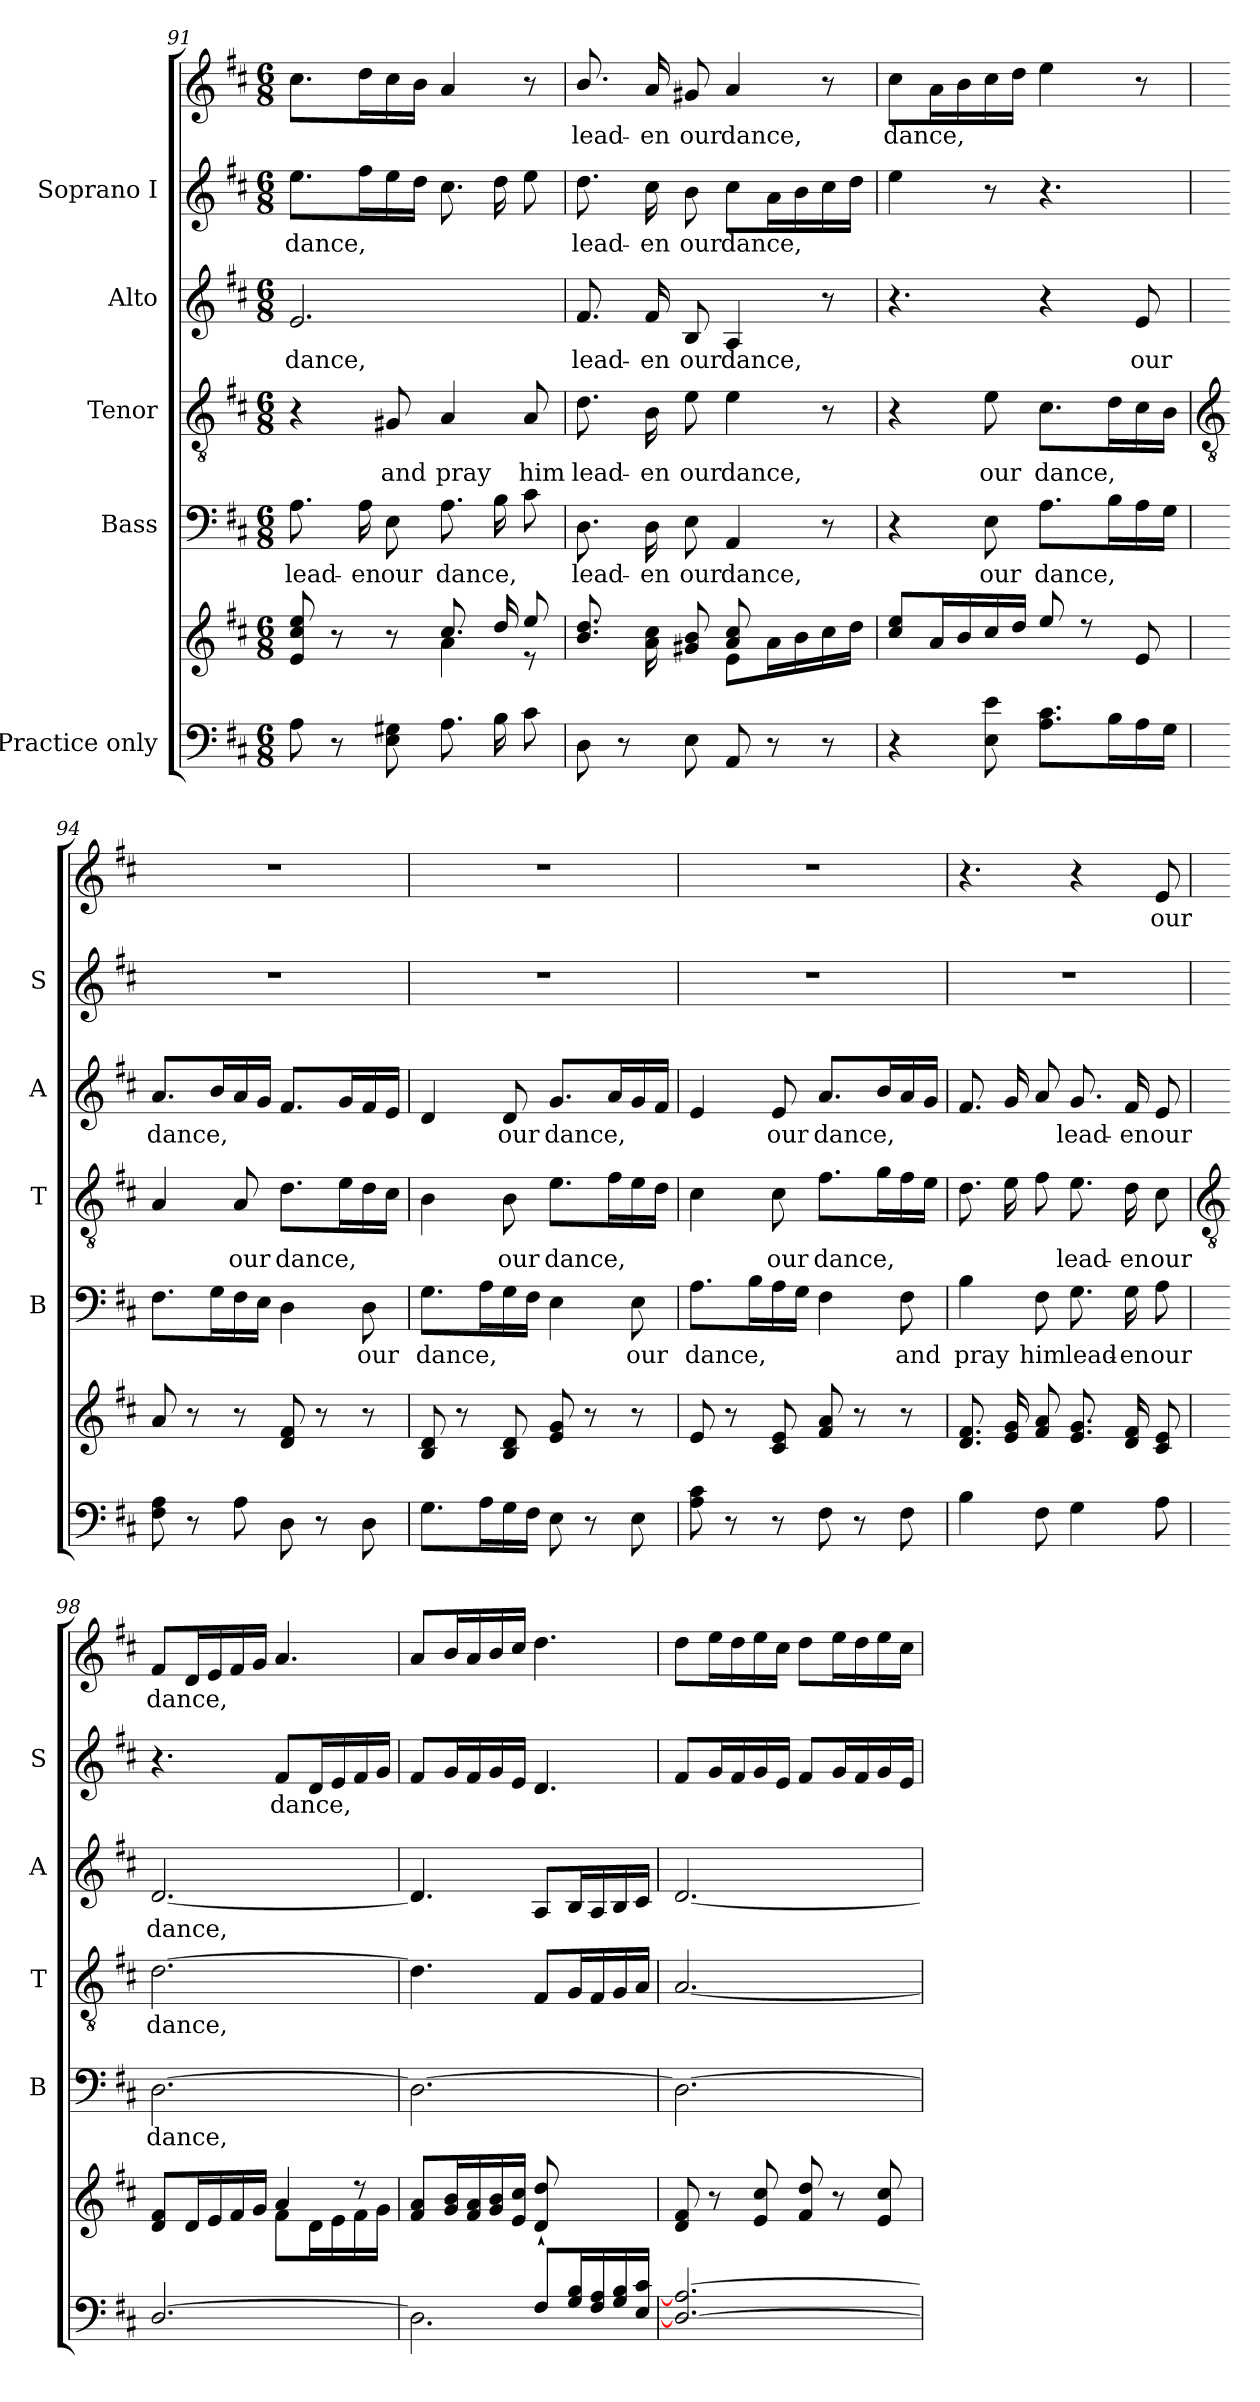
**kern	**kern	**kern	**text	**kern	**text	**kern	**text	**kern	**text	**kern	**text
*part5	*part5	*part4	*part4	*part3	*part3	*part2	*part2	*part1	*part1	*part1	*part1
*staff7	*staff6	*staff5	*staff5	*staff4	*staff4	*staff3	*staff3	*staff2	*staff2	*staff1	*staff1
*I"Practice only	*	*I"Bass	*	*I"Tenor	*	*I"Alto	*	*I"Soprano I	*	*	*
*	*	*I'B	*	*I'T	*	*I'A	*	*I'S	*	*	*
*clefF4	*clefG2	*clefF4	*	*clefGv2	*	*clefG2	*	*clefG2	*	*clefG2	*
*k[f#c#]	*k[f#c#]	*k[f#c#]	*	*k[f#c#]	*	*k[f#c#]	*	*k[f#c#]	*	*k[f#c#]	*
*D:	*D:	*D:	*	*D:	*	*D:	*	*D:	*	*D:	*
*M6/8	*M6/8	*M6/8	*	*M6/8	*	*M6/8	*	*M6/8	*	*M6/8	*
=91	=91	=91	=91	=91	=91	=91	=91	=91	=91	=91	=91
*	*^	*	*	*	*	*	*	*	*	*	*
!	!	!	!	!LO:LY:b	!	!	!	!LO:LY:b	!	!LO:LY:b	!	!
8A	8e 8cc# 8ee	4.ryy	8.A	lead-	4r	.	2.e	dance,	8.eeL	dance,	8.cc#L	.
8r	8r	.	.	.	.	.	.	.	.	.	.	.
!	!	!	!	!LO:LY:b	!	!	!	!	!	!	!	!
.	.	.	16A	-en	.	.	.	.	16ff#L	.	16ddL	.
!	!	!	!	!LO:LY:b	!	!LO:LY:b	!	!	!	!	!	!
8E 8G#X	8r	.	8E	our	8G#X	and	.	.	16ee	.	16cc#	.
.	.	.	.	.	.	.	.	.	16ddJJ	.	16bJJ	.
!	!	!	!	!LO:LY:b	!	!LO:LY:b	!	!	!	!	!	!
8.AL	8.cc#/L	4a\	8.AL	dance,	4A	pray	.	.	8.cc#L	.	4a	.
16BL	16dd/L	.	16BL	.	.	.	.	.	16ddL	.	.	.
!	!	!	!	!	!	!LO:LY:b	!	!	!	!	!	!
8c#J	8ee/J	8r	8c#J	.	8A	him	.	.	8eeJ	.	8r	.
=92	=92	=92	=92	=92	=92	=92	=92	=92	=92	=92	=92	=92
!	!	!	!	!LO:LY:b	!	!LO:LY:b	!	!LO:LY:b	!	!LO:LY:b	!	!LO:LY:b
8D	8.b/ 8.dd/L	4.ryy	8.D	lead-	8.d	lead-	8.f#	lead-	8.dd	lead-	8.b/	lead-
8r	.	.	.	.	.	.	.	.	.	.	.	.
!	!	!	!	!LO:LY:b	!	!LO:LY:b	!	!LO:LY:b	!	!LO:LY:b	!	!LO:LY:b
.	16a 16cc#L	.	16D	-en	16B	-en	16f#	-en	16cc#	-en	16a	-en
!	!	!	!	!LO:LY:b	!	!LO:LY:b	!	!LO:LY:b	!	!LO:LY:b	!	!LO:LY:b
8E	8g#X 8bJ	.	8E	our	8e	our	8B	our	8b	our	8g#X	our
!	!	!	!	!LO:LY:b	!	!LO:LY:b	!	!LO:LY:b	!	!LO:LY:b	!	!LO:LY:b
8AA	8a/ 8cc#/	8e\L	4AA	dance,	4e	dance,	4A	dance,	8cc#L	dance,	4a	dance,
8r	4ryy	16a\L	.	.	.	.	.	.	16aL	.	.	.
.	.	16b\	.	.	.	.	.	.	16b	.	.	.
8r	.	16cc#\	8r	.	8r	.	8r	.	16cc#	.	8r	.
.	.	16dd\JJ	.	.	.	.	.	.	16ddJJ	.	.	.
=93	=93	=93	=93	=93	=93	=93	=93	=93	=93	=93	=93	=93
!	!	!	!	!	!	!	!	!	!	!	!	!LO:LY:b
4r	8cc# 8eeL	2.ryy	4r	.	4r	.	4.r	.	4ee	.	8cc#L	dance,
.	16aL	.	.	.	.	.	.	.	.	.	16aL	.
.	16b	.	.	.	.	.	.	.	.	.	16b	.
!	!	!	!	!LO:LY:b	!	!LO:LY:b	!	!	!	!	!	!
8E 8e	16cc#	.	8E	our	8e	our	.	.	8r	.	16cc#	.
.	16ddJJ	.	.	.	.	.	.	.	.	.	16ddJJ	.
!	!	!	!	!LO:LY:b	!	!LO:LY:b	!	!	!	!	!	!
8.A 8.c#L	8ee	.	8.AL	dance,	8.c#L	dance,	4r	.	4.r	.	4ee	.
.	8r	.	.	.	.	.	.	.	.	.	.	.
16BL	.	.	16BL	.	16dL	.	.	.	.	.	.	.
!	!	!	!	!	!	!	!	!LO:LY:b	!	!	!	!
16A	8e	.	16A	.	16c#	.	8e	our	.	.	8r	.
16GJJ	.	.	16GJJ	.	16BJJ	.	.	.	.	.	.	.
*	*v	*v	*	*	*	*	*	*	*	*	*	*
!!LO:LB:g=z
=94	=94	=94	=94	=94	=94	=94	=94	=94	=94	=94	=94
*	*	*	*	*clefGv2	*	*	*	*	*	*	*
!	!	!	!	!	!	!	!LO:LY:b	!LO:N:vis=1	!	!LO:N:vis=1	!
8F# 8A	8a	8.F#L	.	4A	.	8.aL	dance,	2.r	.	2.r	.
8r	8r	.	.	.	.	.	.	.	.	.	.
.	.	16GL	.	.	.	16bL	.	.	.	.	.
!	!	!	!	!	!LO:LY:b	!	!	!	!	!	!
8A	8r	16F#	.	8A	our	16a	.	.	.	.	.
.	.	16EJJ	.	.	.	16gJJ	.	.	.	.	.
!	!	!	!	!	!LO:LY:b	!	!	!	!	!	!
8D	8d 8f#	4D	.	8.dL	dance,	8.f#L	.	.	.	.	.
8r	8r	.	.	.	.	.	.	.	.	.	.
.	.	.	.	16eL	.	16gL	.	.	.	.	.
!	!	!	!LO:LY:b	!	!	!	!	!	!	!	!
8D	8r	8D	our	16d	.	16f#	.	.	.	.	.
.	.	.	.	16c#JJ	.	16eJJ	.	.	.	.	.
=95	=95	=95	=95	=95	=95	=95	=95	=95	=95	=95	=95
!	!	!	!LO:LY:b	!	!	!	!	!LO:N:vis=1	!	!LO:N:vis=1	!
8.GL	8B 8d	8.GL	dance,	4B	.	4d	.	2.r	.	2.r	.
.	8r	.	.	.	.	.	.	.	.	.	.
16AL	.	16AL	.	.	.	.	.	.	.	.	.
!	!	!	!	!	!LO:LY:b	!	!LO:LY:b	!	!	!	!
16G	8B 8d	16G	.	8B	our	8d	our	.	.	.	.
16F#JJ	.	16F#JJ	.	.	.	.	.	.	.	.	.
!	!	!	!	!	!LO:LY:b	!	!LO:LY:b	!	!	!	!
8E	8e 8g	4E	.	8.eL	dance,	8.gL	dance,	.	.	.	.
8r	8r	.	.	.	.	.	.	.	.	.	.
.	.	.	.	16f#L	.	16aL	.	.	.	.	.
!	!	!	!LO:LY:b	!	!	!	!	!	!	!	!
8E	8r	8E	our	16e	.	16g	.	.	.	.	.
.	.	.	.	16dJJ	.	16f#JJ	.	.	.	.	.
=96	=96	=96	=96	=96	=96	=96	=96	=96	=96	=96	=96
!	!	!	!LO:LY:b	!	!	!	!	!LO:N:vis=1	!	!LO:N:vis=1	!
8A 8c#	8e	8.AL	dance,	4c#	.	4e	.	2.r	.	2.r	.
8r	8r	.	.	.	.	.	.	.	.	.	.
.	.	16BL	.	.	.	.	.	.	.	.	.
!	!	!	!	!	!LO:LY:b	!	!LO:LY:b	!	!	!	!
8r	8c# 8e	16A	.	8c#	our	8e	our	.	.	.	.
.	.	16GJJ	.	.	.	.	.	.	.	.	.
!	!	!	!	!	!LO:LY:b	!	!LO:LY:b	!	!	!	!
8F#	8f# 8a	4F#	.	8.f#L	dance,	8.aL	dance,	.	.	.	.
8r	8r	.	.	.	.	.	.	.	.	.	.
.	.	.	.	16gL	.	16bL	.	.	.	.	.
!	!	!	!LO:LY:b	!	!	!	!	!	!	!	!
8F#	8r	8F#	and	16f#	.	16a	.	.	.	.	.
.	.	.	.	16eJJ	.	16gJJ	.	.	.	.	.
=97	=97	=97	=97	=97	=97	=97	=97	=97	=97	=97	=97
!	!	!	!LO:LY:b	!	!	!	!	!LO:N:vis=1	!	!	!
4B	8.d 8.f#L	4B	pray	8.dL	.	8.f#L	.	2.r	.	4.r	.
.	16e 16gL	.	.	16eL	.	16gL	.	.	.	.	.
!	!	!	!LO:LY:b	!	!	!	!	!	!	!	!
8F#	8f# 8aJ	8F#	him	8f#J	.	8aJ	.	.	.	.	.
!	!	!	!LO:LY:b	!	!LO:LY:b	!	!LO:LY:b	!	!	!	!
4G	8.e 8.gL	8.G	lead-	8.e	lead-	8.g	lead-	.	.	4r	.
!	!	!	!LO:LY:b	!	!LO:LY:b	!	!LO:LY:b	!	!	!	!
.	16d 16f#L	16G	-en	16d	-en	16f#	-en	.	.	.	.
!	!	!	!LO:LY:b	!	!LO:LY:b	!	!LO:LY:b	!	!	!	!LO:LY:b
8A	8c# 8eJ	8A	our	8c#	our	8e	our	.	.	8e	our
!!LO:LB:g=z
=98	=98	=98	=98	=98	=98	=98	=98	=98	=98	=98	=98
*	*	*	*	*clefGv2	*	*	*	*	*	*	*
*^	*	*	*	*	*	*	*	*	*	*	*
!	!LO:N:vis=1	!	!	!LO:LY:b	!	!LO:LY:b	!	!LO:LY:b	!	!	!	!LO:LY:b
*	*	*^	*	*	*	*	*	*	*	*	*	*
[2.D	2.ryy	8d/ 8f#/L	4ryy	[2.D	dance,	[2.d	dance,	[2.d	dance,	4.r	.	8f#L	dance,
.	.	16d/L	.	.	.	.	.	.	.	.	.	16dL	.
.	.	16e/	.	.	.	.	.	.	.	.	.	16e	.
.	.	16f#/	16ryy	.	.	.	.	.	.	.	.	16f#	.
.	.	16g/JJ	16ryy	.	.	.	.	.	.	.	.	16gJJ	.
!	!	!	!	!	!	!	!	!	!	!	!LO:LY:b	!	!
.	.	4a/	8f#\L	.	.	.	.	.	.	8f#L	dance,	4.a	.
.	.	.	16d\L	.	.	.	.	.	.	16dL	.	.	.
.	.	.	16e\	.	.	.	.	.	.	16e	.	.	.
.	.	8r	16f#\	.	.	.	.	.	.	16f#	.	.	.
.	.	.	16g\JJ	.	.	.	.	.	.	16gJJ	.	.	.
=99	=99	=99	=99	=99	=99	=99	=99	=99	=99	=99	=99	=99	=99
*	*^	*	*	*	*	*	*	*	*	*	*	*	*
!	!	!LO:N:vis=1	!	!	!	!	!	!	!	!	!	!	!	!
4.ryy	2.D]	2.ryy	8f#/ 8a/L	4.ryy	2.D_	.	4.d]	.	4.d]	.	8f#L	.	8a/L	.
.	.	.	16g/ 16b/L	.	.	.	.	.	.	.	16gL	.	16b/L	.
.	.	.	16f#/ 16a/	.	.	.	.	.	.	.	16f#	.	16a/	.
.	.	.	16g/ 16b/	.	.	.	.	.	.	.	16g	.	16b/	.
.	.	.	16e/ 16cc#/JJ	.	.	.	.	.	.	.	16eJJ	.	16cc#/JJ	.
8F#/L	.	.	8d/` 8dd/`	4.ryy	.	.	8F#L	.	8AL	.	4.d	.	4.dd	.
16G/ 16B/L	.	.	8ryy	.	.	.	16GL	.	16BL	.	.	.	.	.
16F#/ 16A/	.	.	.	.	.	.	16F#	.	16A	.	.	.	.	.
16G/ 16B/	.	.	8ryy	.	.	.	16G	.	16B	.	.	.	.	.
16E/ 16c#/JJ	.	.	.	.	.	.	16AJJ	.	16c#JJ	.	.	.	.	.
*	*v	*v	*	*	*	*	*	*	*	*	*	*	*	*
=100	=100	=100	=100	=100	=100	=100	=100	=100	=100	=100	=100	=100	=100
!	!LO:N:vis=1	!	!	!	!	!	!	!	!	!	!	!	!
2.D_ 2.A_	2.ryy	8d/ 8f#/	2ryy	2.D_	.	[2.A	.	[2.d	.	8f#L	.	8ddL	.
.	.	8r	.	.	.	.	.	.	.	16gL	.	16eeL	.
.	.	.	.	.	.	.	.	.	.	16f#	.	16dd	.
.	.	8e/ 8cc#/	.	.	.	.	.	.	.	16g	.	16ee	.
.	.	.	.	.	.	.	.	.	.	16eJJ	.	16cc#JJ	.
.	.	8f#/ 8dd/	.	.	.	.	.	.	.	8f#L	.	8ddL	.
.	.	8r	16ryy	.	.	.	.	.	.	16gL	.	16eeL	.
.	.	.	8.ryy	.	.	.	.	.	.	16f#	.	16dd	.
.	.	8e/ 8cc#/	.	.	.	.	.	.	.	16g	.	16ee	.
.	.	.	.	.	.	.	.	.	.	16eJJ	.	16cc#JJ	.
*v	*v	*	*	*	*	*	*	*	*	*	*	*	*
*	*v	*v	*	*	*	*	*	*	*	*	*	*
=	=	=	=	=	=	=	=	=	=	=	=
*-	*-	*-	*-	*-	*-	*-	*-	*-	*-	*-	*-
